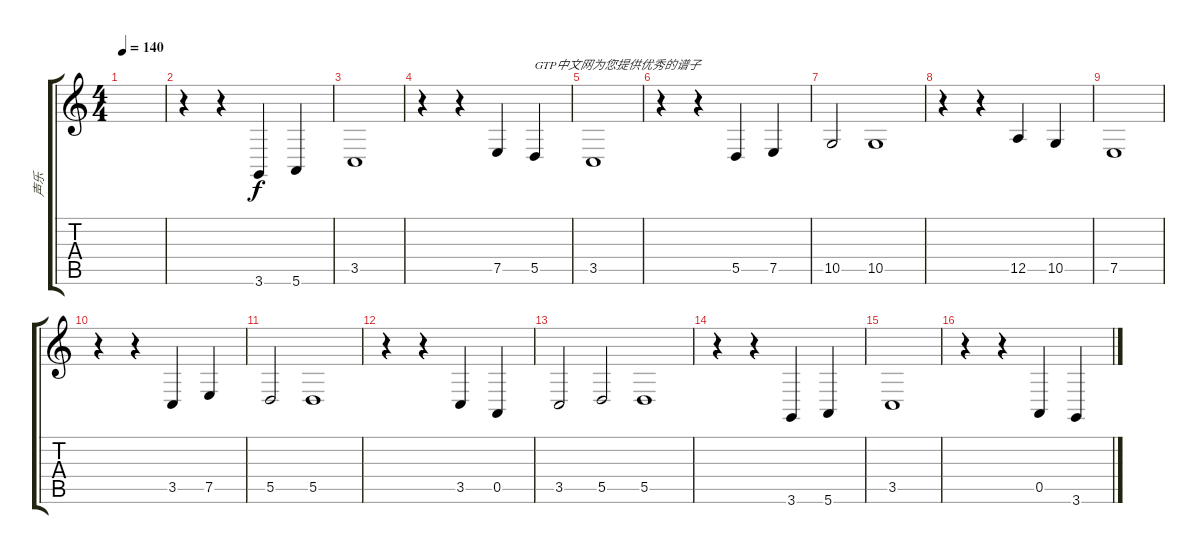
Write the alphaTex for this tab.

\track ("声乐" "声乐") {instrument tremolostrings}
\staff {score tabs}
\tuning (E4 B3 G3 D3 A2 E2) {hide}
\ts (4 4)
\tempo 140
\clef g2
\ks c
|
r.4 r.4 3.6.4 5.6.4 |
3.5.1 |
r.4 r.4 7.5.4 5.5.4{txt "GTP中文网为您提供优秀的谱子"} |
3.5.1 |
r.4 r.4 5.5.4 7.5.4 |
10.5.2 10.5.1 |
r.4 r.4 12.5.4 10.5.4 |
7.5.1 |
r.4 r.4 3.5.4 7.5.4 |
5.5.2 5.5.1 |
r.4 r.4 3.5.4 0.5.4 |
3.5.2 5.5.2 5.5.1 |
r.4 r.4 3.6.4 5.6.4 |
3.5.1 |
r.4 r.4 0.5.4 3.6.4
